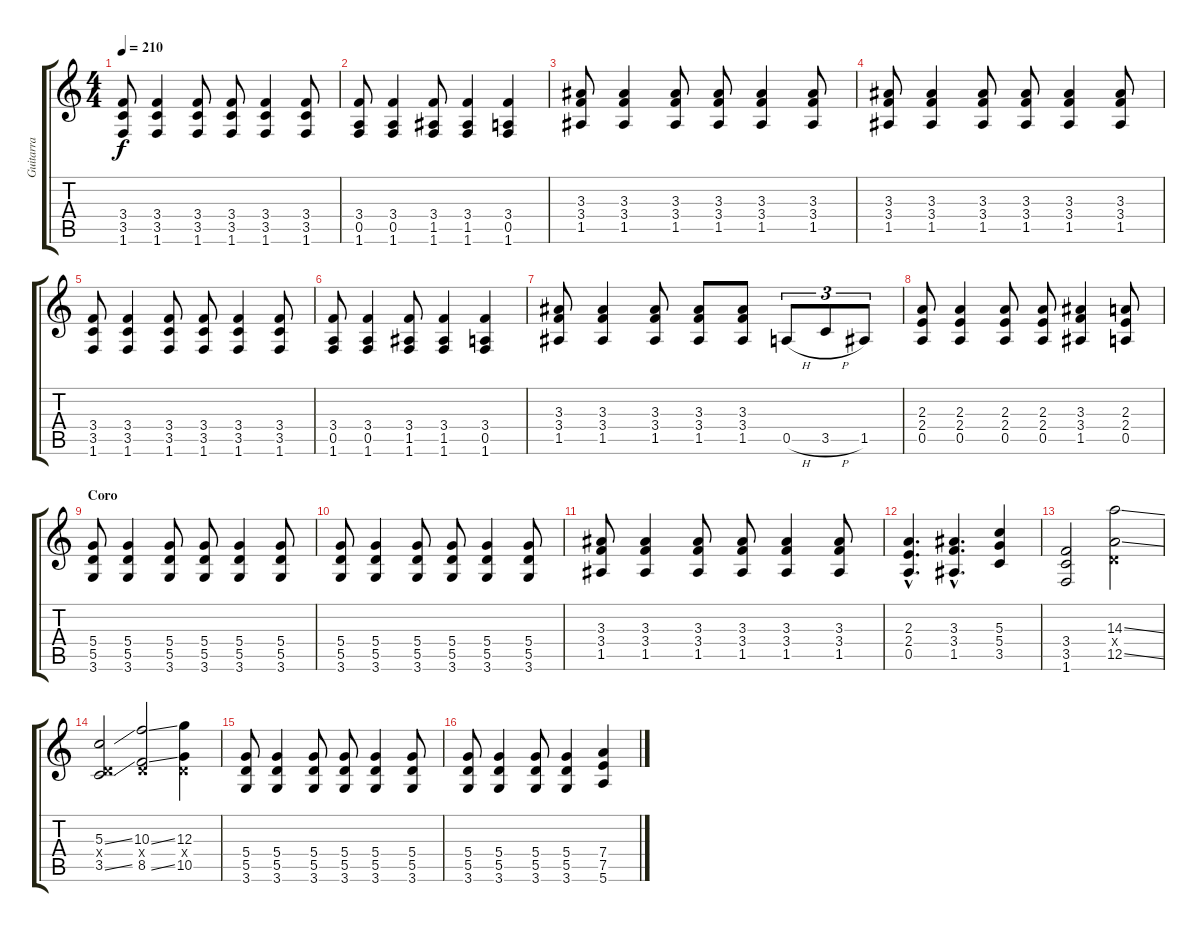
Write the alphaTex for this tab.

\track ("Guitarra" "Guitarra") {instrument distortionguitar}
\staff {score tabs}
\tuning (E4 B3 G3 D3 A2 E2) {hide}
\ts (4 4)
\tempo 210
\clef g2
\ks c
(3.4 3.5 1.6).8{dy f} (3.4 3.5 1.6).4 (3.4 3.5 1.6).8 (3.4 3.5 1.6).8 (3.4 3.5 1.6).4 (3.4 3.5 1.6).8 |
(3.4 0.5 1.6).8 (3.4 0.5 1.6).4 (3.4 1.5 1.6).8 (3.4 1.5 1.6).4 (3.4 0.5 1.6).4 |
(3.3 3.4 1.5).8 (3.3 3.4 1.5).4 (3.3 3.4 1.5).8 (3.3 3.4 1.5).8 (3.3 3.4 1.5).4 (3.3 3.4 1.5).8 |
(3.3 3.4 1.5).8 (3.3 3.4 1.5).4 (3.3 3.4 1.5).8 (3.3 3.4 1.5).8 (3.3 3.4 1.5).4 (3.3 3.4 1.5).8 |
(3.4 3.5 1.6).8 (3.4 3.5 1.6).4 (3.4 3.5 1.6).8 (3.4 3.5 1.6).8 (3.4 3.5 1.6).4 (3.4 3.5 1.6).8 |
(3.4 0.5 1.6).8 (3.4 0.5 1.6).4 (3.4 1.5 1.6).8 (3.4 1.5 1.6).4 (3.4 0.5 1.6).4 |
(3.3 3.4 1.5).8 (3.3 3.4 1.5).4 (3.3 3.4 1.5).8 (3.3 3.4 1.5).8 (3.3 3.4 1.5).8 0.5{h}.8{tu (3 2)} 3.5{h}.8{tu (3 2)} 1.5.8{tu (3 2)} |
(2.3 2.4 0.5).8 (2.3 2.4 0.5).4 (2.3 2.4 0.5).8 (2.3 2.4 0.5).8 (3.3 3.4 1.5).4 (2.3 2.4 0.5).8 |
\section ("" "Coro")
(5.4 5.5 3.6).8 (5.4 5.5 3.6).4 (5.4 5.5 3.6).8 (5.4 5.5 3.6).8 (5.4 5.5 3.6).4 (5.4 5.5 3.6).8 |
(5.4 5.5 3.6).8 (5.4 5.5 3.6).4 (5.4 5.5 3.6).8 (5.4 5.5 3.6).8 (5.4 5.5 3.6).4 (5.4 5.5 3.6).8 |
(3.3 3.4 1.5).8 (3.3 3.4 1.5).4 (3.3 3.4 1.5).8 (3.3 3.4 1.5).8 (3.3 3.4 1.5).4 (3.3 3.4 1.5).8 |
(2.3{hac} 2.4{hac} 0.5{hac}).4{d} (3.3{hac} 3.4{hac} 1.5{hac}).4{d} (5.3 5.4 3.5).4 |
(3.4 3.5 1.6).2 (14.3{ss} 0.4{x} 12.5{ss}).2 |
(5.3{ss} 0.4{x} 3.5{ss}).2 (10.3{ss} 0.4{x} 8.5{ss}).2 (12.3 0.4{x} 10.5).4 |
(5.4 5.5 3.6).8 (5.4 5.5 3.6).4 (5.4 5.5 3.6).8 (5.4 5.5 3.6).8 (5.4 5.5 3.6).4 (5.4 5.5 3.6).8 |
(5.4 5.5 3.6).8 (5.4 5.5 3.6).4 (5.4 5.5 3.6).8 (5.4 5.5 3.6).4 (7.4 7.5 5.6).4
